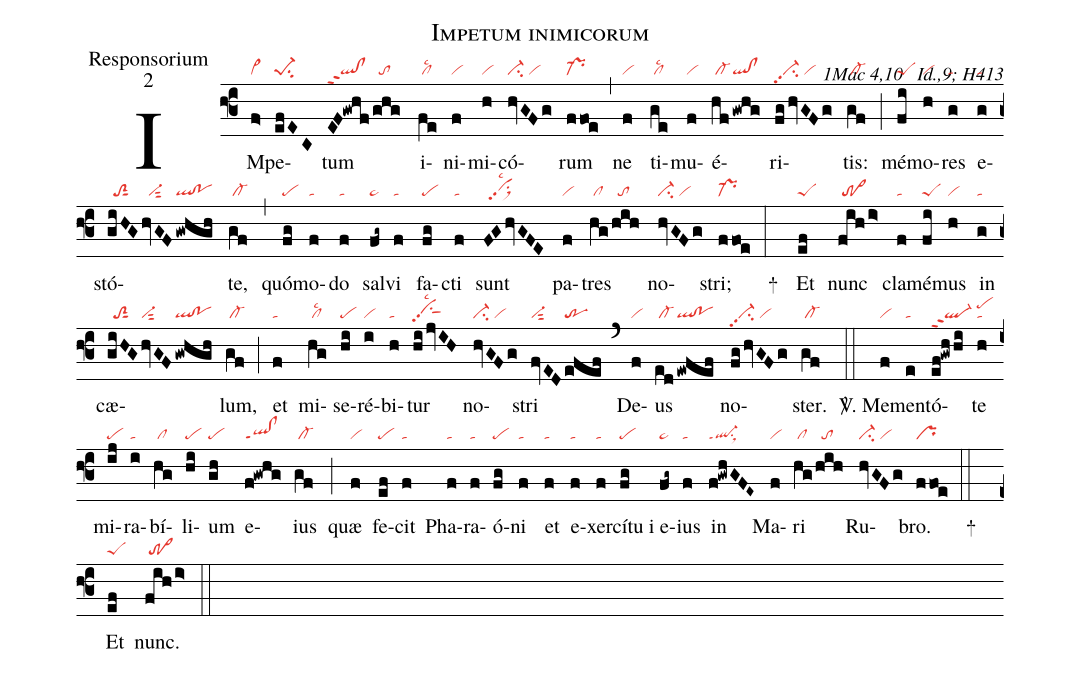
name:Impetum inimicorum;
office-part:Responsorium;
mode:2;
commentary:1Mac 4,10 ꝟ Id.,9; H413;
nabc-lines:1;
%%
(f3)IM(f>|vi>)pe(efEC|pe-1su2)tum(EF!gwhf|ql!clppt2|/ghg|//to) i(fe|/cllsc2)ni(f|vi)mi(h|vi)có(hvGFg|vi-su2/vi)rum(ffoe|pr-) (,) ne(f|vi) ti(ge|/cllsc2)mu(f|vi)é(hf|/cl-|!gwhg|ql!cl)ri(fghvGFg|vi-pp2su2/vi)tis:(gf|/cl-) (;)
mé(fi|peS)mo(h|vi)res(g|ta) e(g|ta)stó(giHG|//toS2sut1|hvGF|//vi-sut2|gwhgh|ql!po)te,(gf|/cl-) (,) quó(fg|pe)mo(f|ta)do(f|ta) sal(fg~|pe~)vi(f|ta) fa(fg|pe)cti(f|ta) sunt(FGhvGFE|//vihhpp2su1sux1lsc2) pa(f|vi)tres(hg|/cl|/hih|//to) no(hvGFg|vi-su2/vi)stri;(ffoe|pr-) (:)
+()
Et(ef|peS) nunc(fih/i>|/tr>) cla(f|ta)mé(fi|peS)mus(h|vi) in(g|ta) cæ(giHG|//toS2sut1|hvGF|vi-sut2|gwhgh|ql!po)lum,(gf|/cl-) (;) et(f|ta) mi(hg|/cllsc2)se(hi|pe)ré(i|vi)bi(h|ta)tur(hijvIH|vihhpp2su1sut1lsc2) no(hvGFg|vi-su2/vi)stri(fvED|vi-sut2|efef|tr) (`) De(f|vi)us(ed|/cl-|!ewfef|ql!po) no(fghvGFg|vi-pp2su2/vi)ster.(gf|/cl-) (::)

<sp>V/</sp>.
Me(f|vi)men(e|ta)tó(ef!gwh/hi|ql-ppt2/pehj)te(h|ta) mi(ij|pe)ra(i|ta)bí(hg|/cl)li(hi|pe)um(gh|pe) e(f!gwhg|ql!clppt1)ius(gf|/cl-) (;) quæ(f|vi) fe(ef|pe)cit(f|ta) Pha(f|ta)ra(f|ta)ó(fg|pe)ni(f|ta) et(f|ta) e(f|ta)xer(f|ta)cí(fg|pe)tu(f|)i(f|) e(fg~|pe~)ius(f|ta) in(f!gwhGFE~|ql-ppt1su1sux1) Ma(f|vi)ri(hg|/cl|/hih|//to) Ru(hvGFg|vi-su2/vi)bro.(ffoe|pr) (::)

+() Et(ef|peS) nunc.(fih/i>|/tr>) (::)
